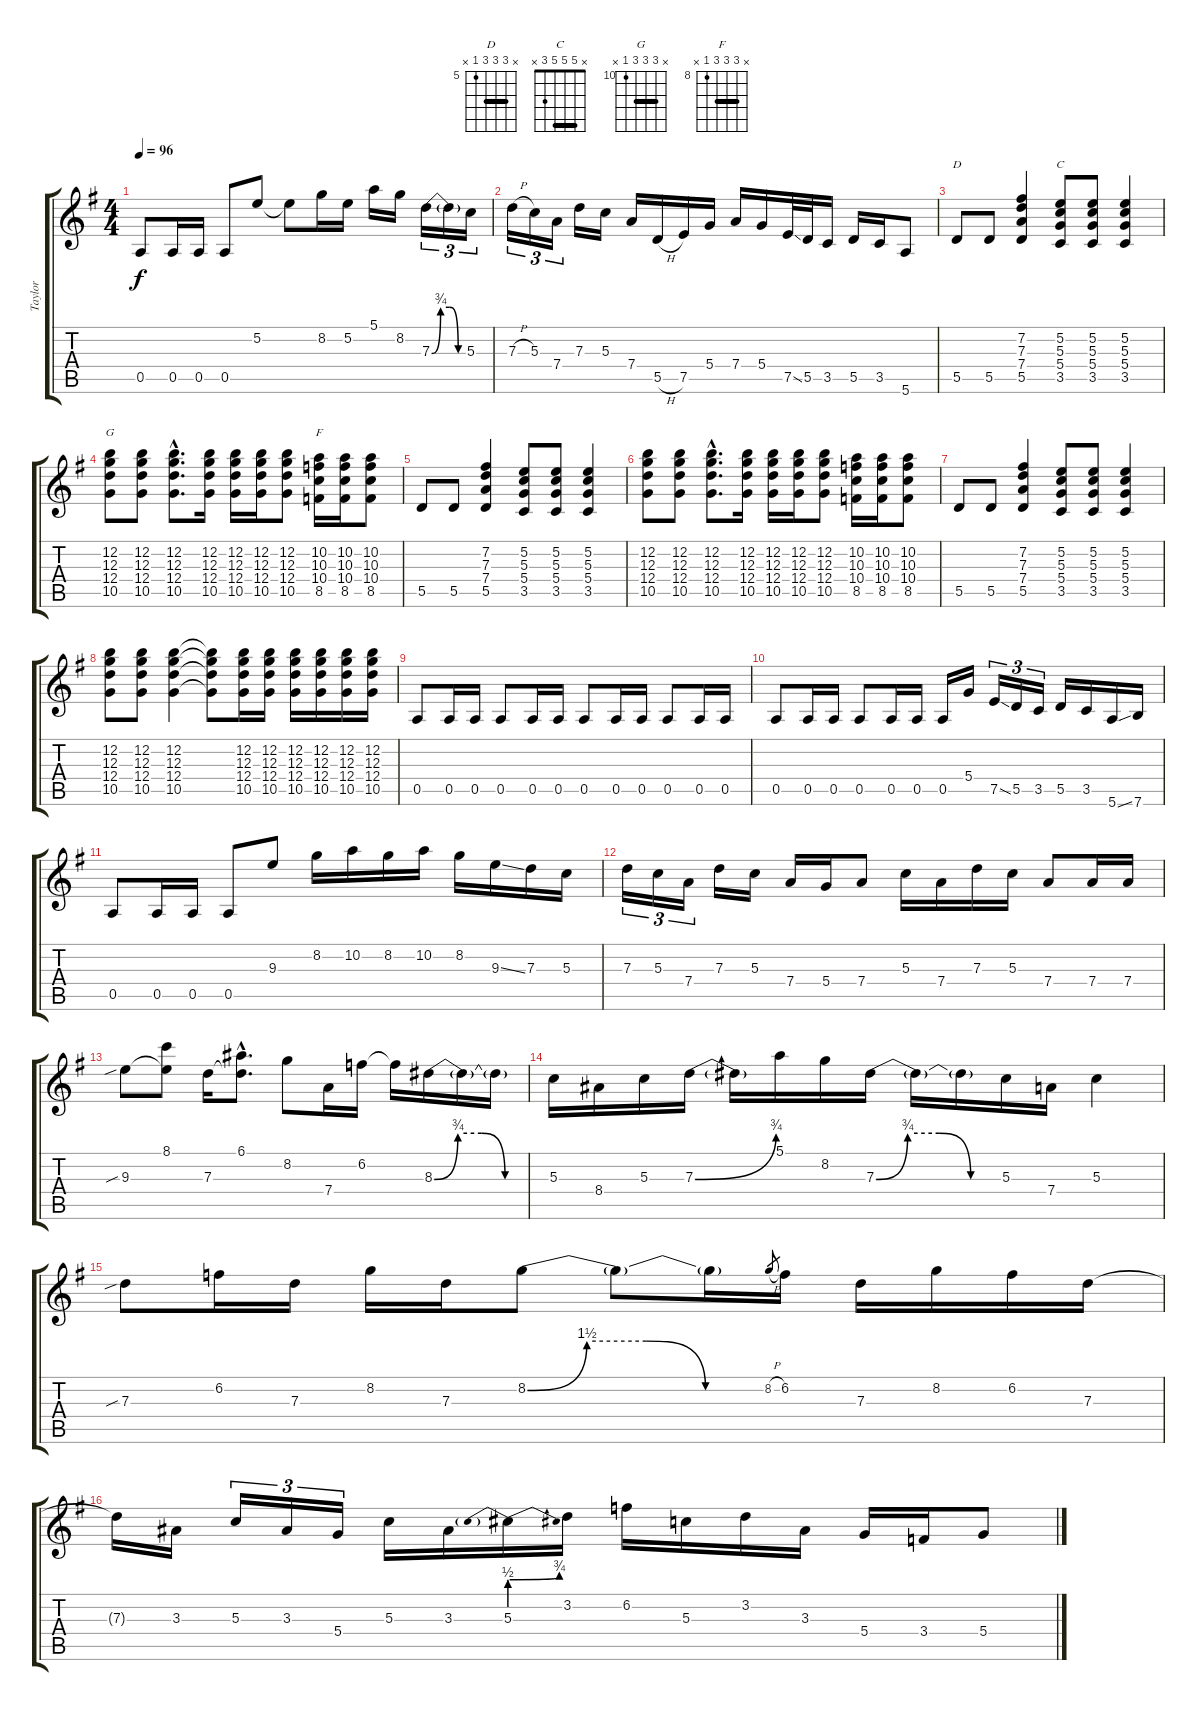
\track ("Taylor" "Taylor") {instrument overdrivenguitar}
\staff {score tabs}
\tuning (E4 B3 G3 D3 A2 E2) {hide}
\chord ("D" x 7 7 7 5 x) {firstfret 5 barre 7}
\chord ("C" x 5 5 5 3 x) {barre 5}
\chord ("G" x 12 12 12 10 x) {firstfret 10 barre 12}
\chord ("F" x 10 10 10 8 x) {firstfret 8 barre 10}
\ts (4 4)
\tempo 96
\clef g2
\ks g
0.5.8{dy f} 0.5.16 0.5.16 0.5.8 5.2.8 5.2{t}.8 8.2.16 5.2.16 5.1.16 8.2.16 7.3{be (custom 0 0 15 3 30 3 45 0 60 0)}.16{tu (3 2)} 7.3{t}.16{tu (3 2)} 5.3.16{tu (3 2)} |
7.3{h}.16{tu (3 2)} 5.3.16{tu (3 2)} 7.4.16{tu (3 2)} 7.3.16 5.3.16 7.4.16 5.5{h}.16 7.5.16 5.4.16 7.4.16 5.4.16 7.5{ss}.32 5.5.32 3.5.16 5.5.16 3.5.16 5.6.8{volume 11} |
5.5.8{ch "D"} 5.5.8 (7.2 7.3 7.4 5.5).4 (5.2 5.3 5.4 3.5).8{ch "C"} (5.2 5.3 5.4 3.5).8 (5.2 5.3 5.4 3.5).4 |
(12.2 12.3 12.4 10.5).8{ch "G"} (12.2 12.3 12.4 10.5).8 (12.2{hac} 12.3{hac} 12.4{hac} 10.5{hac}).8{d} (12.2 12.3 12.4 10.5).16 (12.2 12.3 12.4 10.5).16 (12.2 12.3 12.4 10.5).16 (12.2 12.3 12.4 10.5).8 (10.2 10.3 10.4 8.5).16{ch "F"} (10.2 10.3 10.4 8.5).16 (10.2 10.3 10.4 8.5).8 |
5.5.8 5.5.8 (7.2 7.3 7.4 5.5).4 (5.2 5.3 5.4 3.5).8 (5.2 5.3 5.4 3.5).8 (5.2 5.3 5.4 3.5).4 |
(12.2 12.3 12.4 10.5).8 (12.2 12.3 12.4 10.5).8 (12.2{hac} 12.3{hac} 12.4{hac} 10.5{hac}).8{d} (12.2 12.3 12.4 10.5).16 (12.2 12.3 12.4 10.5).16 (12.2 12.3 12.4 10.5).16 (12.2 12.3 12.4 10.5).8 (10.2 10.3 10.4 8.5).16 (10.2 10.3 10.4 8.5).16 (10.2 10.3 10.4 8.5).8 |
5.5.8 5.5.8 (7.2 7.3 7.4 5.5).4 (5.2 5.3 5.4 3.5).8 (5.2 5.3 5.4 3.5).8 (5.2 5.3 5.4 3.5).4 |
(12.2 12.3 12.4 10.5).8 (12.2 12.3 12.4 10.5).8 (12.2 12.3 12.4 10.5).4 (12.2{t} 12.3{t} 12.4{t} 10.5{t}).8 (12.2 12.3 12.4 10.5).16 (12.2 12.3 12.4 10.5).16 (12.2 12.3 12.4 10.5).16 (12.2 12.3 12.4 10.5).16 (12.2 12.3 12.4 10.5).16 (12.2 12.3 12.4 10.5).16 |
0.5.8{volume 14} 0.5.16 0.5.16 0.5.8 0.5.16 0.5.16 0.5.8 0.5.16 0.5.16 0.5.8 0.5.16 0.5.16 |
0.5.8 0.5.16 0.5.16 0.5.8 0.5.16 0.5.16 0.5.16 5.4.16 7.5{ss}.16{tu (3 2)} 5.5.16{tu (3 2)} 3.5.16{tu (3 2)} 5.5.16 3.5.16 5.6{ss}.16 7.6.16 |
0.5.8 0.5.16 0.5.16 0.5.8 9.3.8 8.2.16 10.2.16 8.2.16 10.2.16 8.2.16 9.3{ss}.16 7.3.16 5.3.16 |
7.3.16{tu (3 2)} 5.3.16{tu (3 2)} 7.4.16{tu (3 2)} 7.3.16 5.3.16 7.4.16 5.4.16 7.4.8 5.3.16 7.4.16 7.3.16 5.3.16 7.4.8 7.4.16 7.4.16 |
9.3{sib}.8 (8.1 9.3{t}).8 7.3.16 (6.1{hac} 7.3{hac t}).8{d} 8.2.8 7.4.16 6.2.16 6.2{t}.16 8.3{be (custom 0 0 15 3 30 3 45 0 60 0)}.16 8.3{t}.16 8.3{t}.16 |
5.3.16 8.4.16 5.3.16 7.3{be (bend 0 0 60 3)}.16 7.3{t}.16 5.1.16 8.2.16 7.3{be (custom 0 0 15 3 30 3 45 0 60 0)}.16 7.3{t}.16 7.3{t}.16 5.3.16 7.4.16 5.3.4 |
7.3{sib}.8 6.2.16 7.3.16 8.2.16 7.3.16 8.2{be (custom 0 0 15 6 30 6 45 0 60 0)}.8 8.2{t}.8 8.2{t}.16 8.2{h}.8{gr} 6.2.16 7.3.16 8.2.16 6.2.16 7.3.16 |
7.3{t}.16 3.3.16 5.3.16{tu (3 2)} 3.3.16{tu (3 2)} 5.4.16{tu (3 2)} 5.3.16 3.3.16 5.3{be (prebendbend 0 2 60 3)}.16 3.2.16 6.2.16 5.3.16 3.2.16 3.3.16 5.4.16 3.4.16 5.4.8
